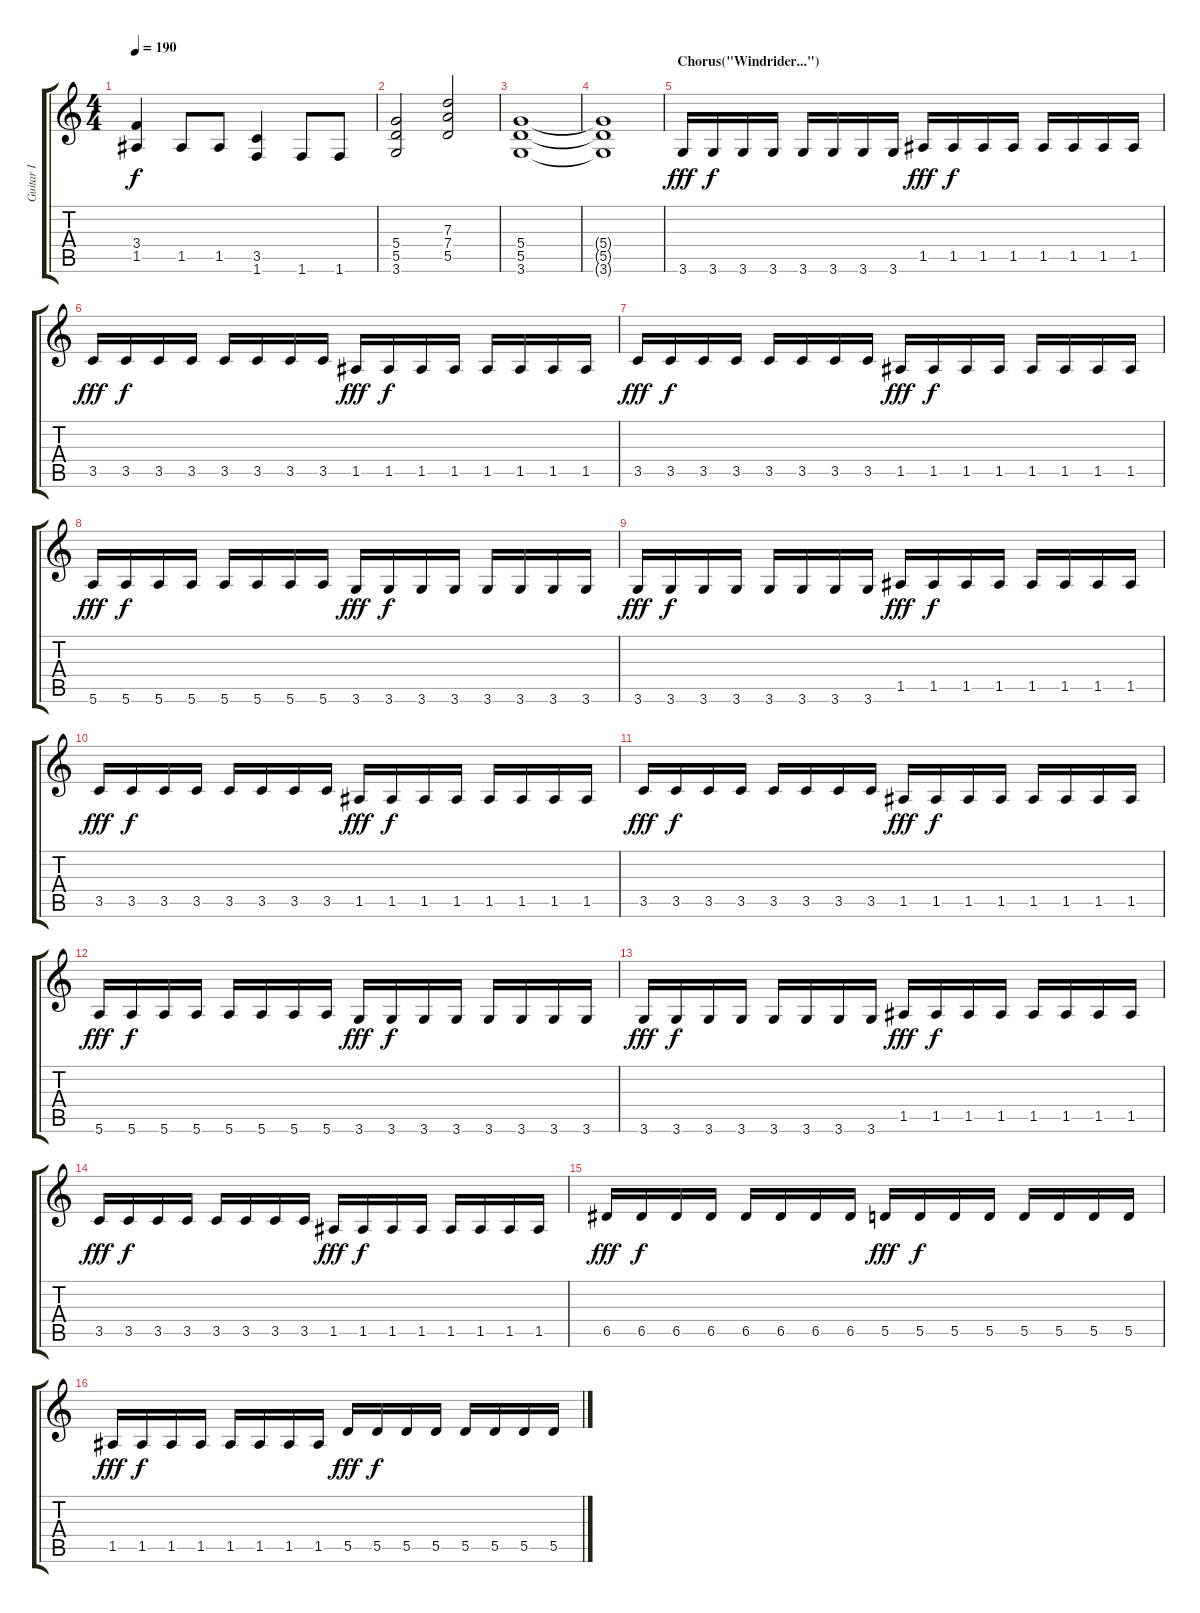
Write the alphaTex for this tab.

\track ("Guitar I" "Guitar I") {instrument overdrivenguitar}
\staff {score tabs}
\tuning (E4 B3 G3 D3 A2 E2) {hide}
\ts (4 4)
\tempo 190
\clef g2
\ks c
(3.4 1.5).4{dy f} 1.5.8 1.5.8 (3.5 1.6).4 1.6.8 1.6.8 |
(5.4 5.5 3.6).2 (7.3 7.4 5.5).2 |
(5.4 5.5 3.6).1 |
(5.4{t} 5.5{t} 3.6{t}).1 |
\section ("" "Chorus(\"Windrider...\")")
3.6.16{dy fff} 3.6.16{dy f} 3.6.16 3.6.16 3.6.16 3.6.16 3.6.16 3.6.16 1.5.16{dy fff} 1.5.16{dy f} 1.5.16 1.5.16 1.5.16 1.5.16 1.5.16 1.5.16 |
3.5.16{dy fff} 3.5.16{dy f} 3.5.16 3.5.16 3.5.16 3.5.16 3.5.16 3.5.16 1.5.16{dy fff} 1.5.16{dy f} 1.5.16 1.5.16 1.5.16 1.5.16 1.5.16 1.5.16 |
3.5.16{dy fff} 3.5.16{dy f} 3.5.16 3.5.16 3.5.16 3.5.16 3.5.16 3.5.16 1.5.16{dy fff} 1.5.16{dy f} 1.5.16 1.5.16 1.5.16 1.5.16 1.5.16 1.5.16 |
5.6.16{dy fff} 5.6.16{dy f} 5.6.16 5.6.16 5.6.16 5.6.16 5.6.16 5.6.16 3.6.16{dy fff} 3.6.16{dy f} 3.6.16 3.6.16 3.6.16 3.6.16 3.6.16 3.6.16 |
3.6.16{dy fff} 3.6.16{dy f} 3.6.16 3.6.16 3.6.16 3.6.16 3.6.16 3.6.16 1.5.16{dy fff} 1.5.16{dy f} 1.5.16 1.5.16 1.5.16 1.5.16 1.5.16 1.5.16 |
3.5.16{dy fff} 3.5.16{dy f} 3.5.16 3.5.16 3.5.16 3.5.16 3.5.16 3.5.16 1.5.16{dy fff} 1.5.16{dy f} 1.5.16 1.5.16 1.5.16 1.5.16 1.5.16 1.5.16 |
3.5.16{dy fff} 3.5.16{dy f} 3.5.16 3.5.16 3.5.16 3.5.16 3.5.16 3.5.16 1.5.16{dy fff} 1.5.16{dy f} 1.5.16 1.5.16 1.5.16 1.5.16 1.5.16 1.5.16 |
5.6.16{dy fff} 5.6.16{dy f} 5.6.16 5.6.16 5.6.16 5.6.16 5.6.16 5.6.16 3.6.16{dy fff} 3.6.16{dy f} 3.6.16 3.6.16 3.6.16 3.6.16 3.6.16 3.6.16 |
3.6.16{dy fff} 3.6.16{dy f} 3.6.16 3.6.16 3.6.16 3.6.16 3.6.16 3.6.16 1.5.16{dy fff} 1.5.16{dy f} 1.5.16 1.5.16 1.5.16 1.5.16 1.5.16 1.5.16 |
3.5.16{dy fff} 3.5.16{dy f} 3.5.16 3.5.16 3.5.16 3.5.16 3.5.16 3.5.16 1.5.16{dy fff} 1.5.16{dy f} 1.5.16 1.5.16 1.5.16 1.5.16 1.5.16 1.5.16 |
6.5.16{dy fff} 6.5.16{dy f} 6.5.16 6.5.16 6.5.16 6.5.16 6.5.16 6.5.16 5.5.16{dy fff} 5.5.16{dy f} 5.5.16 5.5.16 5.5.16 5.5.16 5.5.16 5.5.16 |
1.5.16{dy fff} 1.5.16{dy f} 1.5.16 1.5.16 1.5.16 1.5.16 1.5.16 1.5.16 5.5.16{dy fff} 5.5.16{dy f} 5.5.16 5.5.16 5.5.16 5.5.16 5.5.16 5.5.16
